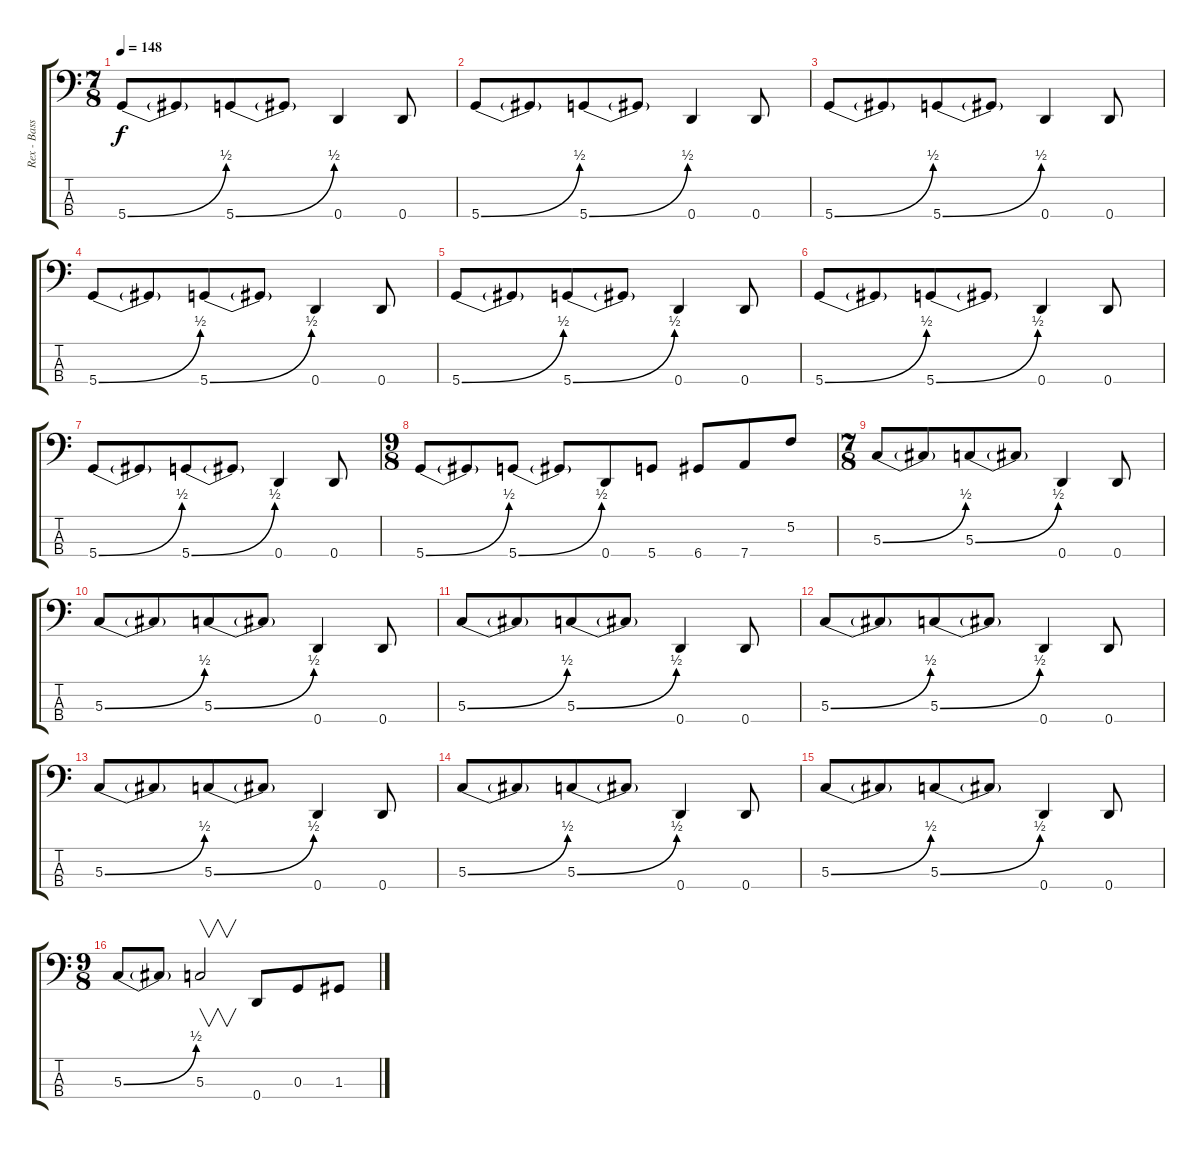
\track ("Rex - Bass" "Rex - Bass") {instrument electricbasspick}
\staff {score tabs}
\tuning (F2 C2 G1 D1) {hide}
\ts (7 8)
\tempo 148
\clef f4
\ks c
5.4{be (bend 0 0 60 2)}.8{dy f} 5.4{t}.8 5.4{be (bend 0 0 60 2)}.8 5.4{t}.8 0.4.4 0.4.8 |
5.4{be (bend 0 0 60 2)}.8 5.4{t}.8 5.4{be (bend 0 0 60 2)}.8 5.4{t}.8 0.4.4 0.4.8 |
5.4{be (bend 0 0 60 2)}.8 5.4{t}.8 5.4{be (bend 0 0 60 2)}.8 5.4{t}.8 0.4.4 0.4.8 |
5.4{be (bend 0 0 60 2)}.8 5.4{t}.8 5.4{be (bend 0 0 60 2)}.8 5.4{t}.8 0.4.4 0.4.8 |
5.4{be (bend 0 0 60 2)}.8 5.4{t}.8 5.4{be (bend 0 0 60 2)}.8 5.4{t}.8 0.4.4 0.4.8 |
5.4{be (bend 0 0 60 2)}.8 5.4{t}.8 5.4{be (bend 0 0 60 2)}.8 5.4{t}.8 0.4.4 0.4.8 |
5.4{be (bend 0 0 60 2)}.8 5.4{t}.8 5.4{be (bend 0 0 60 2)}.8 5.4{t}.8 0.4.4 0.4.8 |
\ts (9 8)
5.4{be (bend 0 0 60 2)}.8 5.4{t}.8 5.4{be (bend 0 0 60 2)}.8 5.4{t}.8 0.4.8 5.4.8 6.4.8 7.4.8 5.2.8 |
\ts (7 8)
5.3{be (bend 0 0 60 2)}.8 5.3{t}.8 5.3{be (bend 0 0 60 2)}.8 5.3{t}.8 0.4.4 0.4.8 |
5.3{be (bend 0 0 60 2)}.8 5.3{t}.8 5.3{be (bend 0 0 60 2)}.8 5.3{t}.8 0.4.4 0.4.8 |
5.3{be (bend 0 0 60 2)}.8 5.3{t}.8 5.3{be (bend 0 0 60 2)}.8 5.3{t}.8 0.4.4 0.4.8 |
5.3{be (bend 0 0 60 2)}.8 5.3{t}.8 5.3{be (bend 0 0 60 2)}.8 5.3{t}.8 0.4.4 0.4.8 |
5.3{be (bend 0 0 60 2)}.8 5.3{t}.8 5.3{be (bend 0 0 60 2)}.8 5.3{t}.8 0.4.4 0.4.8 |
5.3{be (bend 0 0 60 2)}.8 5.3{t}.8 5.3{be (bend 0 0 60 2)}.8 5.3{t}.8 0.4.4 0.4.8 |
5.3{be (bend 0 0 60 2)}.8 5.3{t}.8 5.3{be (bend 0 0 60 2)}.8 5.3{t}.8 0.4.4 0.4.8 |
\ts (9 8)
5.3{be (bend 0 0 60 2)}.8 5.3{t}.8 5.3.2{v} 0.4.8 0.3.8 1.3.8
